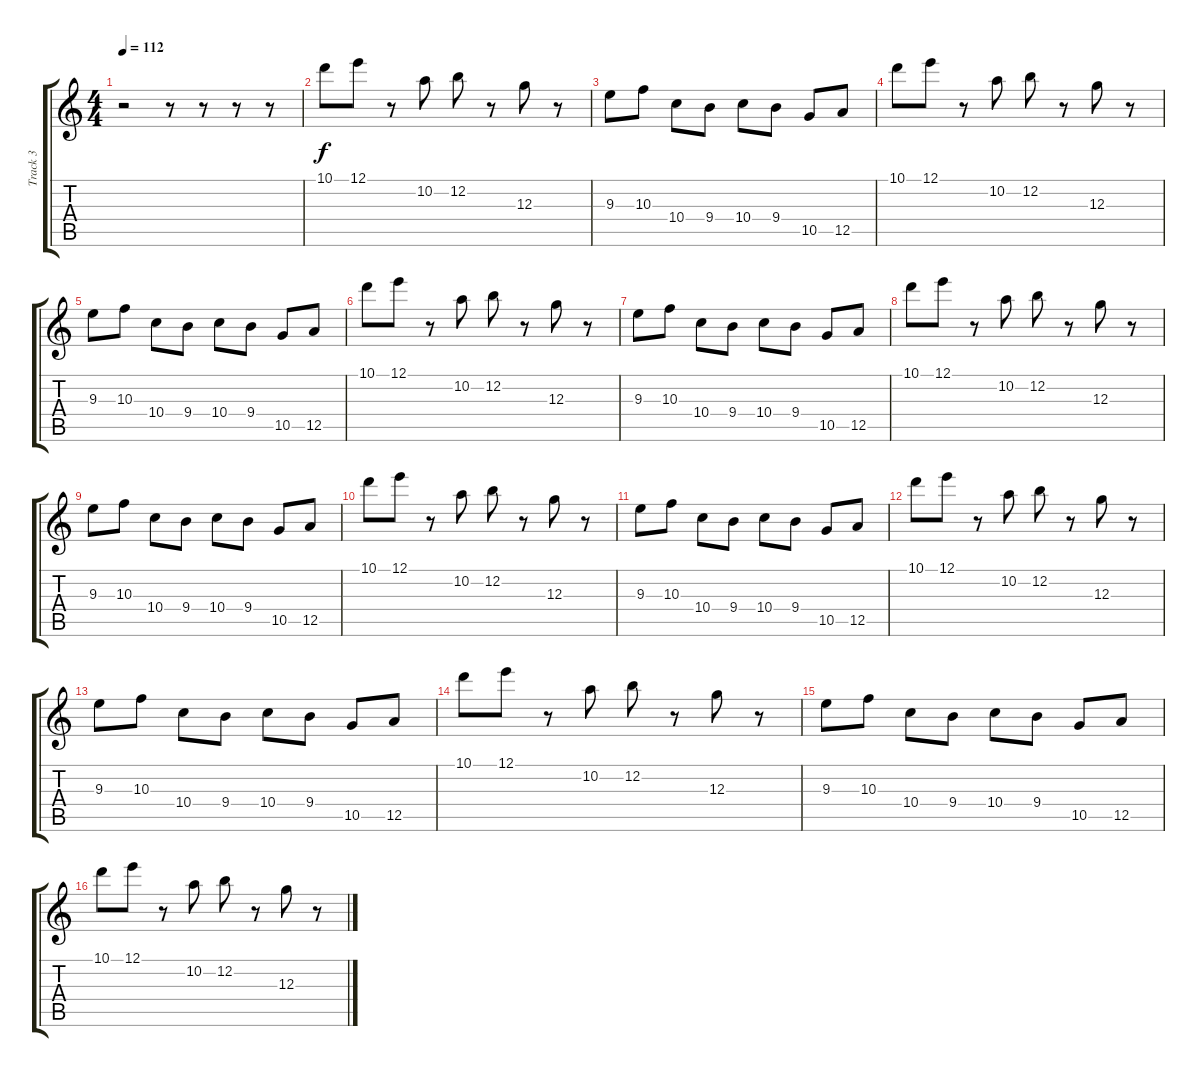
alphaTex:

\track ("Track 3" "Track 3") {instrument electricguitarjazz}
\staff {score tabs}
\tuning (E4 B3 G3 D3 A2 E2) {hide}
\ts (4 4)
\tempo 112
\clef g2
\ks c
r.2{dy f} r.8 r.8 r.8 r.8 |
10.1.8 12.1.8 r.8 10.2.8 12.2.8 r.8 12.3.8 r.8 |
9.3.8 10.3.8 10.4.8 9.4.8 10.4.8 9.4.8 10.5.8 12.5.8 |
10.1.8 12.1.8 r.8 10.2.8 12.2.8 r.8 12.3.8 r.8 |
9.3.8 10.3.8 10.4.8 9.4.8 10.4.8 9.4.8 10.5.8 12.5.8 |
10.1.8 12.1.8 r.8 10.2.8 12.2.8 r.8 12.3.8 r.8 |
9.3.8 10.3.8 10.4.8 9.4.8 10.4.8 9.4.8 10.5.8 12.5.8 |
10.1.8 12.1.8 r.8 10.2.8 12.2.8 r.8 12.3.8 r.8 |
9.3.8 10.3.8 10.4.8 9.4.8 10.4.8 9.4.8 10.5.8 12.5.8 |
10.1.8 12.1.8 r.8 10.2.8 12.2.8 r.8 12.3.8 r.8 |
9.3.8 10.3.8 10.4.8 9.4.8 10.4.8 9.4.8 10.5.8 12.5.8 |
10.1.8 12.1.8 r.8 10.2.8 12.2.8 r.8 12.3.8 r.8 |
9.3.8 10.3.8 10.4.8 9.4.8 10.4.8 9.4.8 10.5.8 12.5.8 |
10.1.8 12.1.8 r.8 10.2.8 12.2.8 r.8 12.3.8 r.8 |
9.3.8 10.3.8 10.4.8 9.4.8 10.4.8 9.4.8 10.5.8 12.5.8 |
10.1.8 12.1.8 r.8 10.2.8 12.2.8 r.8 12.3.8 r.8
